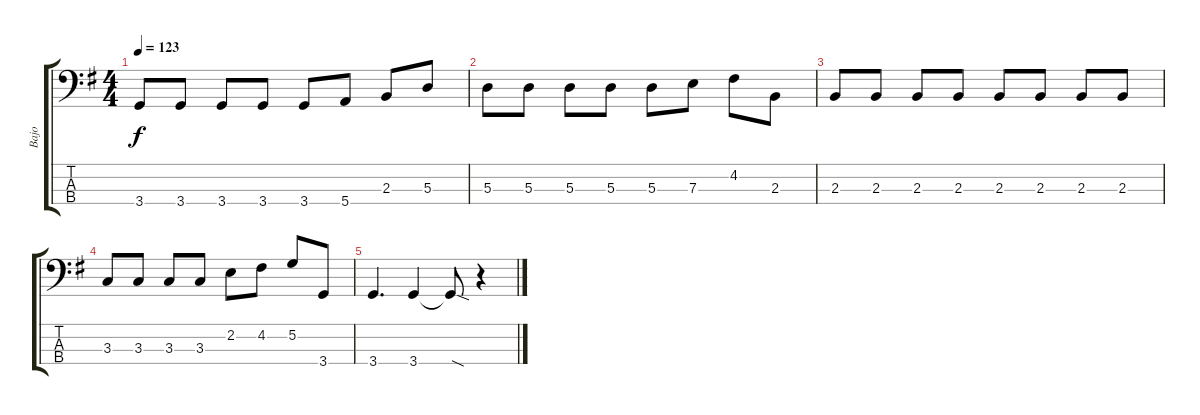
\track ("Bajo" "Bajo") {instrument electricbassfinger}
\staff {score tabs}
\tuning (G2 D2 A1 E1) {hide}
\ts (4 4)
\tempo 123
\clef f4
\ks g
3.4.8{dy f} 3.4.8 3.4.8 3.4.8 3.4.8 5.4.8 2.3.8 5.3.8 |
5.3.8 5.3.8 5.3.8 5.3.8 5.3.8 7.3.8 4.2.8 2.3.8 |
2.3.8 2.3.8 2.3.8 2.3.8 2.3.8 2.3.8 2.3.8 2.3.8 |
3.3.8 3.3.8 3.3.8 3.3.8 2.2.8 4.2.8 5.2.8 3.4.8 |
3.4.4{d} 3.4.4 3.4{sod t}.8 r.4
